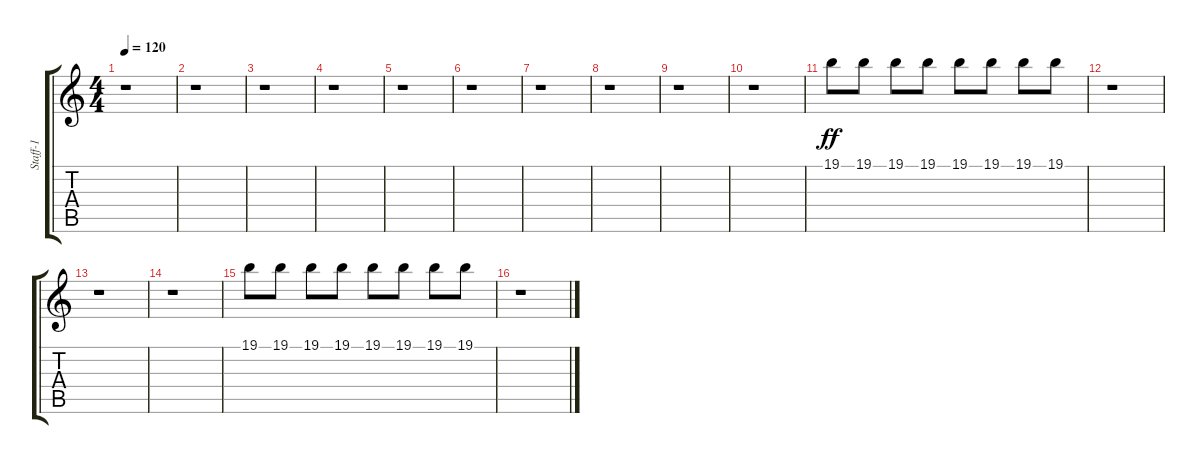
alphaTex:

\track ("Staff-1" "Staff-1") {instrument acousticgrandpiano}
\staff {score tabs}
\tuning (E4 B3 G3 D3 A2 E2) {hide}
\ts (4 4)
\tempo 120
\clef g2
\ks c
r.1{dy ff} |
r.1 |
r.1 |
r.1 |
r.1 |
r.1 |
r.1 |
r.1 |
r.1 |
r.1 |
19.1.8 19.1.8 19.1.8 19.1.8 19.1.8 19.1.8 19.1.8 19.1.8 |
r.1 |
r.1 |
r.1 |
19.1.8 19.1.8 19.1.8 19.1.8 19.1.8 19.1.8 19.1.8 19.1.8 |
r.1
